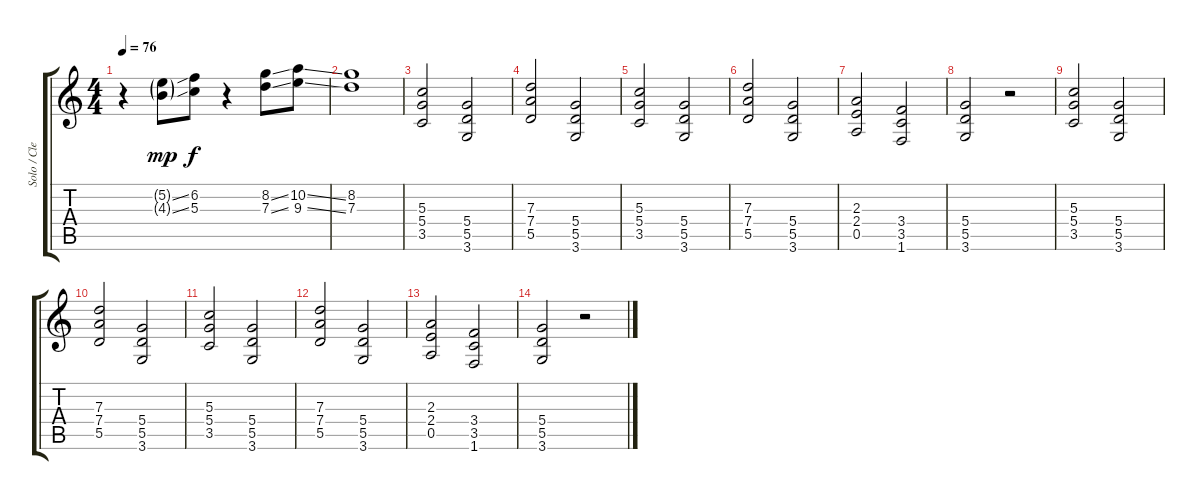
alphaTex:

\track ("Solo / Clean Gitarr" "Solo / Cle") {instrument distortionguitar}
\staff {score tabs}
\tuning (E4 B3 G3 D3 A2 E2) {hide}
\ts (4 4)
\tempo 76
\clef g2
\ks c
r.4{dy f} (5.2{ss g} 4.3{ss g}).8{dy mp} (6.2 5.3).8{dy f} r.4 (8.2{ss} 7.3{ss}).8 (10.2{ss} 9.3{ss}).8 |
(8.2 7.3).1 |
(5.3 5.4 3.5).2{instrument distortionguitar} (5.4 5.5 3.6).2 |
(7.3 7.4 5.5).2 (5.4 5.5 3.6).2 |
(5.3 5.4 3.5).2 (5.4 5.5 3.6).2 |
(7.3 7.4 5.5).2 (5.4 5.5 3.6).2 |
(2.3 2.4 0.5).2 (3.4 3.5 1.6).2 |
(5.4 5.5 3.6).2 r.2 |
(5.3 5.4 3.5).2{instrument distortionguitar} (5.4 5.5 3.6).2 |
(7.3 7.4 5.5).2 (5.4 5.5 3.6).2 |
(5.3 5.4 3.5).2 (5.4 5.5 3.6).2 |
(7.3 7.4 5.5).2 (5.4 5.5 3.6).2 |
(2.3 2.4 0.5).2 (3.4 3.5 1.6).2 |
(5.4 5.5 3.6).2 r.2
